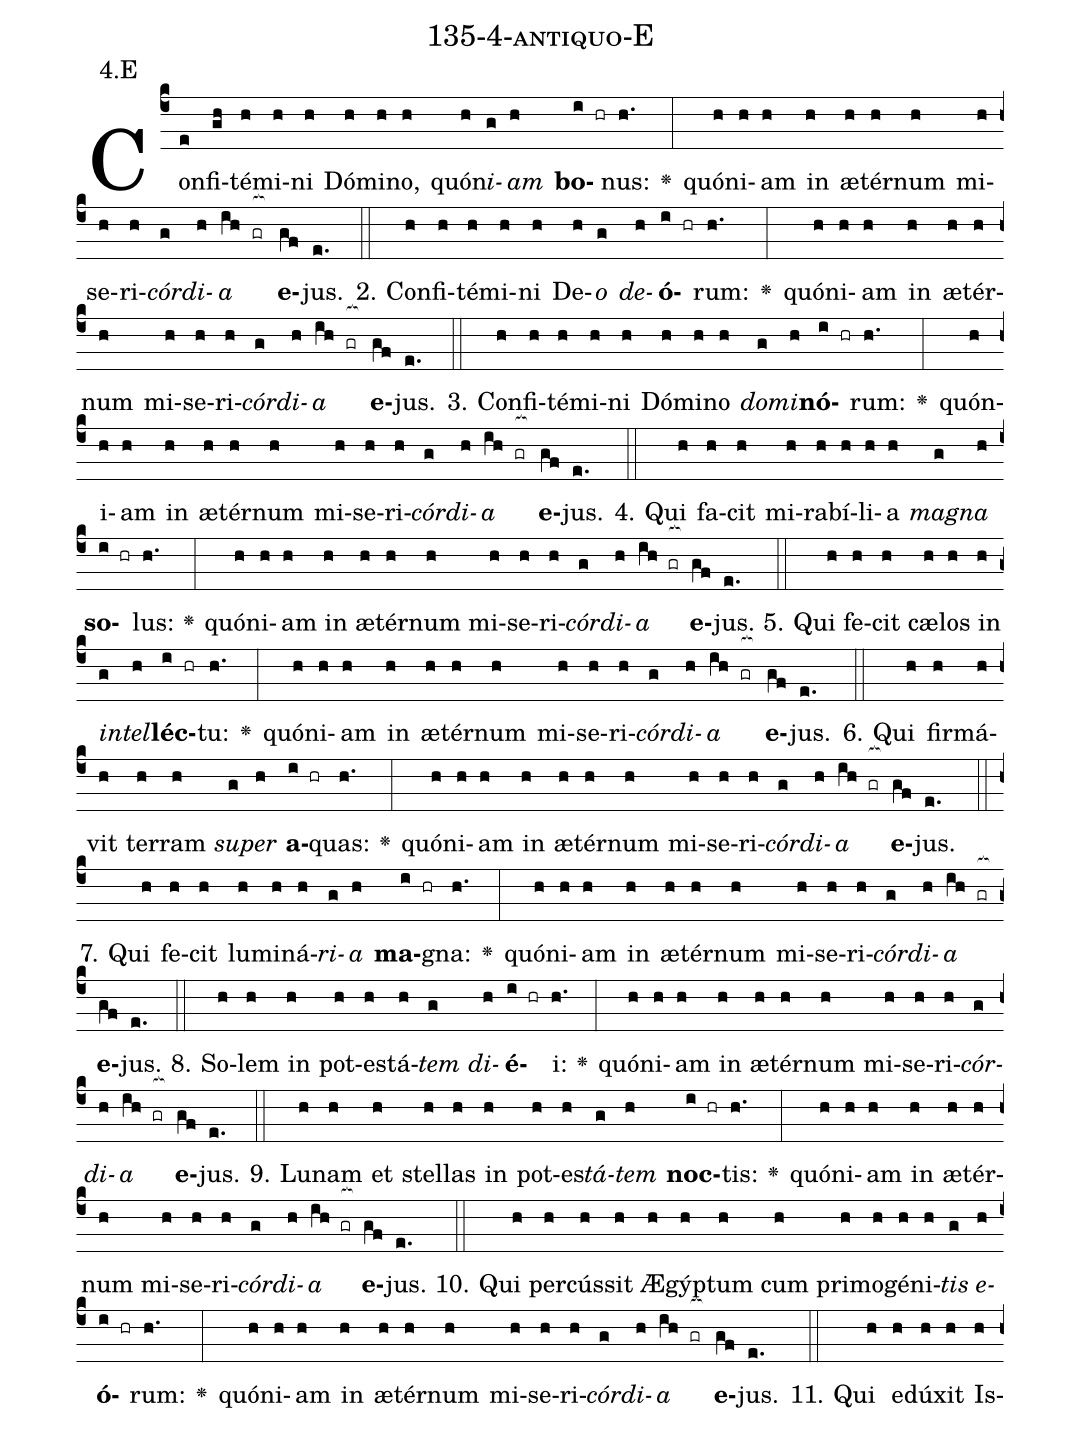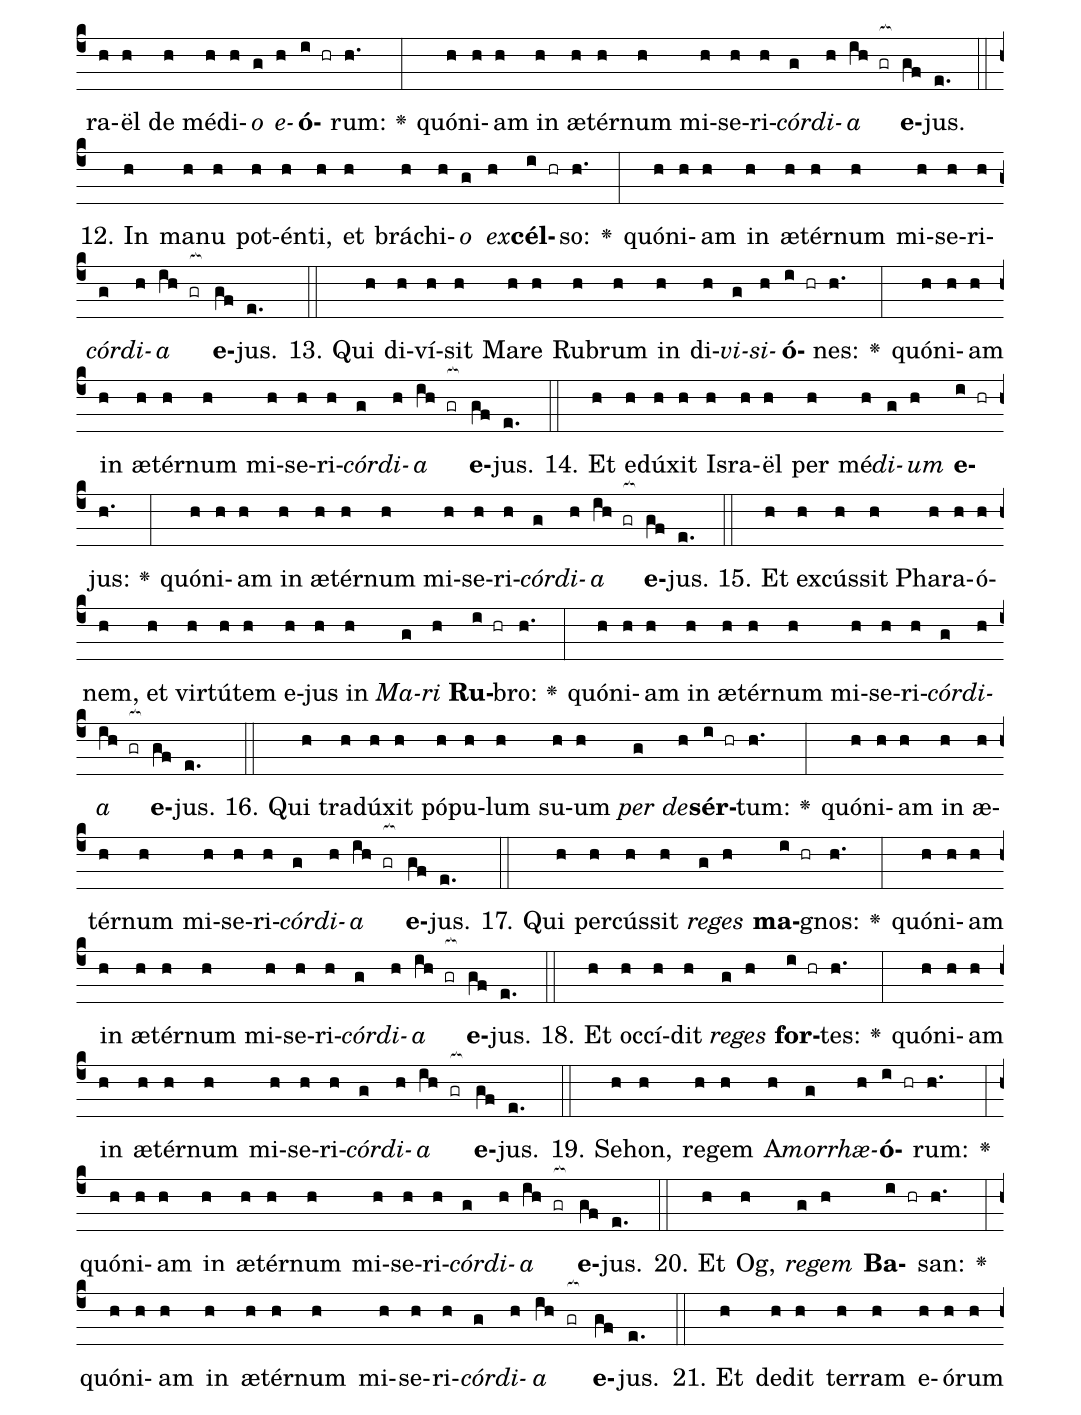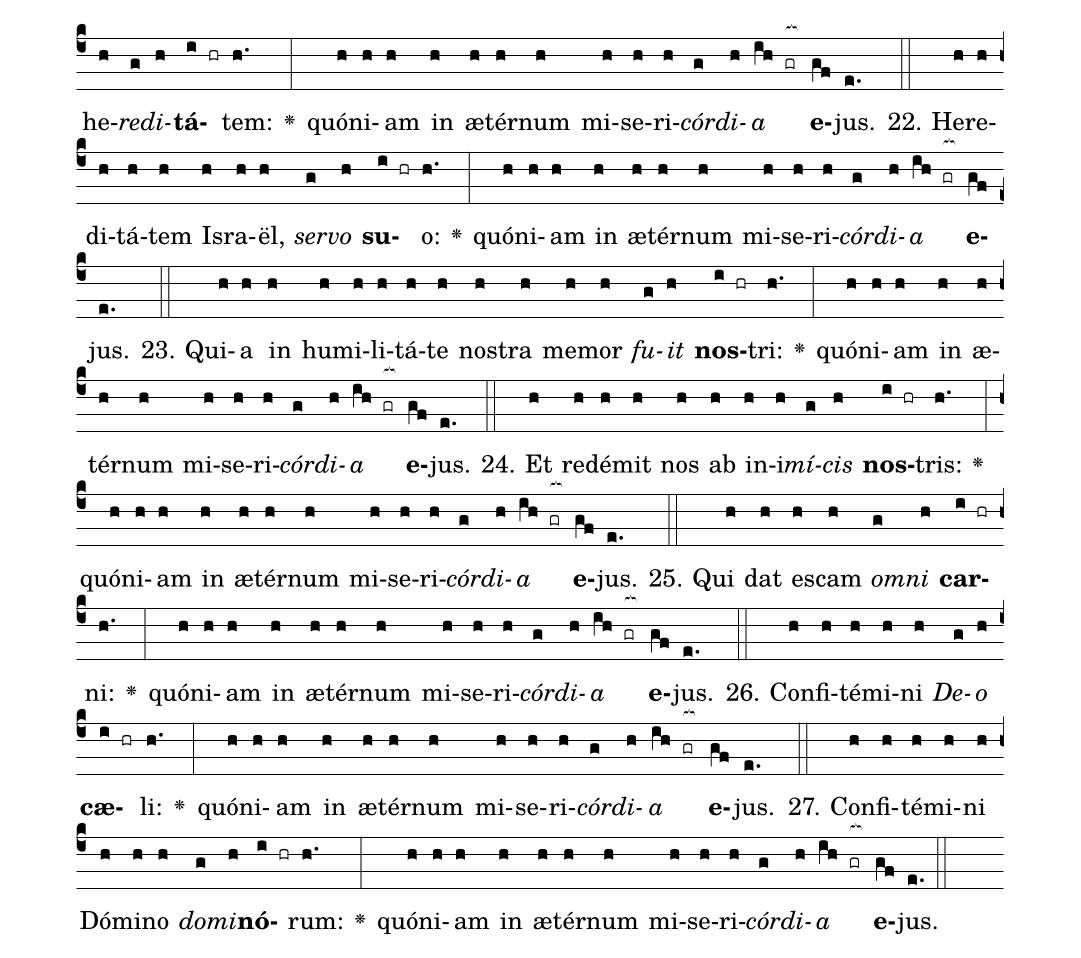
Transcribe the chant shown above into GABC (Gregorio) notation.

name: 135-4-antiquo-E;
annotation: 4.E;
%%
(c4)Con(e)fi(gh)té(h)mi(h)ni(h) Dó(h)mi(h)no,(h) quón(h)<i>i</i>(g)<i>am</i>(h) <b>bo</b>(i hr)nus:(h.) <v>\greheightstar</v>(:) quón(h)i(h)am(h) in(h) æ(h)tér(h)num(h) mi(h)se(h)ri(h)<i>cór</i>(g)<i>di</i>(h)<i>a</i>(ih gr[ocb:1{]) <b>e</b>(gf[ocb:0}])jus.(e.) (::)
2. Con(h)fi(h)té(h)mi(h)ni(h) De(h)<i>o</i>(g) <i>de</i>(h)<b>ó</b>(i hr)rum:(h.) <v>\greheightstar</v>(:) quón(h)i(h)am(h) in(h) æ(h)tér(h)num(h) mi(h)se(h)ri(h)<i>cór</i>(g)<i>di</i>(h)<i>a</i>(ih gr[ocb:1{]) <b>e</b>(gf[ocb:0}])jus.(e.) (::)
3. Con(h)fi(h)té(h)mi(h)ni(h) Dó(h)mi(h)no(h) <i>do</i>(g)<i>mi</i>(h)<b>nó</b>(i hr)rum:(h.) <v>\greheightstar</v>(:) quón(h)i(h)am(h) in(h) æ(h)tér(h)num(h) mi(h)se(h)ri(h)<i>cór</i>(g)<i>di</i>(h)<i>a</i>(ih gr[ocb:1{]) <b>e</b>(gf[ocb:0}])jus.(e.) (::)
4. Qui(h) fa(h)cit(h) mi(h)ra(h)bí(h)li(h)a(h) <i>ma</i>(g)<i>gna</i>(h) <b>so</b>(i hr)lus:(h.) <v>\greheightstar</v>(:) quón(h)i(h)am(h) in(h) æ(h)tér(h)num(h) mi(h)se(h)ri(h)<i>cór</i>(g)<i>di</i>(h)<i>a</i>(ih gr[ocb:1{]) <b>e</b>(gf[ocb:0}])jus.(e.) (::)
5. Qui(h) fe(h)cit(h) cæ(h)los(h) in(h) <i>in</i>(g)<i>tel</i>(h)<b>léc</b>(i hr)tu:(h.) <v>\greheightstar</v>(:) quón(h)i(h)am(h) in(h) æ(h)tér(h)num(h) mi(h)se(h)ri(h)<i>cór</i>(g)<i>di</i>(h)<i>a</i>(ih gr[ocb:1{]) <b>e</b>(gf[ocb:0}])jus.(e.) (::)
6. Qui(h) fir(h)má(h)vit(h) ter(h)ram(h) <i>su</i>(g)<i>per</i>(h) <b>a</b>(i hr)quas:(h.) <v>\greheightstar</v>(:) quón(h)i(h)am(h) in(h) æ(h)tér(h)num(h) mi(h)se(h)ri(h)<i>cór</i>(g)<i>di</i>(h)<i>a</i>(ih gr[ocb:1{]) <b>e</b>(gf[ocb:0}])jus.(e.) (::)
7. Qui(h) fe(h)cit(h) lu(h)mi(h)ná(h)<i>ri</i>(g)<i>a</i>(h) <b>ma</b>(i hr)gna:(h.) <v>\greheightstar</v>(:) quón(h)i(h)am(h) in(h) æ(h)tér(h)num(h) mi(h)se(h)ri(h)<i>cór</i>(g)<i>di</i>(h)<i>a</i>(ih gr[ocb:1{]) <b>e</b>(gf[ocb:0}])jus.(e.) (::)
8. So(h)lem(h) in(h) pot(h)es(h)tá(h)<i>tem</i>(g) <i>di</i>(h)<b>é</b>(i hr)i:(h.) <v>\greheightstar</v>(:) quón(h)i(h)am(h) in(h) æ(h)tér(h)num(h) mi(h)se(h)ri(h)<i>cór</i>(g)<i>di</i>(h)<i>a</i>(ih gr[ocb:1{]) <b>e</b>(gf[ocb:0}])jus.(e.) (::)
9. Lu(h)nam(h) et(h) stel(h)las(h) in(h) pot(h)es(h)<i>tá</i>(g)<i>tem</i>(h) <b>noc</b>(i hr)tis:(h.) <v>\greheightstar</v>(:) quón(h)i(h)am(h) in(h) æ(h)tér(h)num(h) mi(h)se(h)ri(h)<i>cór</i>(g)<i>di</i>(h)<i>a</i>(ih gr[ocb:1{]) <b>e</b>(gf[ocb:0}])jus.(e.) (::)
10. Qui(h) per(h)cús(h)sit(h) Æ(h)gýp(h)tum(h) cum(h) pri(h)mo(h)gé(h)ni(h)<i>tis</i>(g) <i>e</i>(h)<b>ó</b>(i hr)rum:(h.) <v>\greheightstar</v>(:) quón(h)i(h)am(h) in(h) æ(h)tér(h)num(h) mi(h)se(h)ri(h)<i>cór</i>(g)<i>di</i>(h)<i>a</i>(ih gr[ocb:1{]) <b>e</b>(gf[ocb:0}])jus.(e.) (::)
11. Qui(h) e(h)dú(h)xit(h) Is(h)ra(h)ël(h) de(h) mé(h)di(h)<i>o</i>(g) <i>e</i>(h)<b>ó</b>(i hr)rum:(h.) <v>\greheightstar</v>(:) quón(h)i(h)am(h) in(h) æ(h)tér(h)num(h) mi(h)se(h)ri(h)<i>cór</i>(g)<i>di</i>(h)<i>a</i>(ih gr[ocb:1{]) <b>e</b>(gf[ocb:0}])jus.(e.) (::)
12. In(h) ma(h)nu(h) pot(h)én(h)ti,(h) et(h) brá(h)chi(h)<i>o</i>(g) <i>ex</i>(h)<b>cél</b>(i hr)so:(h.) <v>\greheightstar</v>(:) quón(h)i(h)am(h) in(h) æ(h)tér(h)num(h) mi(h)se(h)ri(h)<i>cór</i>(g)<i>di</i>(h)<i>a</i>(ih gr[ocb:1{]) <b>e</b>(gf[ocb:0}])jus.(e.) (::)
13. Qui(h) di(h)ví(h)sit(h) Ma(h)re(h) Ru(h)brum(h) in(h) di(h)<i>vi</i>(g)<i>si</i>(h)<b>ó</b>(i hr)nes:(h.) <v>\greheightstar</v>(:) quón(h)i(h)am(h) in(h) æ(h)tér(h)num(h) mi(h)se(h)ri(h)<i>cór</i>(g)<i>di</i>(h)<i>a</i>(ih gr[ocb:1{]) <b>e</b>(gf[ocb:0}])jus.(e.) (::)
14. Et(h) e(h)dú(h)xit(h) Is(h)ra(h)ël(h) per(h) mé(h)<i>di</i>(g)<i>um</i>(h) <b>e</b>(i hr)jus:(h.) <v>\greheightstar</v>(:) quón(h)i(h)am(h) in(h) æ(h)tér(h)num(h) mi(h)se(h)ri(h)<i>cór</i>(g)<i>di</i>(h)<i>a</i>(ih gr[ocb:1{]) <b>e</b>(gf[ocb:0}])jus.(e.) (::)
15. Et(h) ex(h)cús(h)sit(h) Pha(h)ra(h)ó(h)nem,(h) et(h) vir(h)tú(h)tem(h) e(h)jus(h) in(h) <i>Ma</i>(g)<i>ri</i>(h) <b>Ru</b>(i hr)bro:(h.) <v>\greheightstar</v>(:) quón(h)i(h)am(h) in(h) æ(h)tér(h)num(h) mi(h)se(h)ri(h)<i>cór</i>(g)<i>di</i>(h)<i>a</i>(ih gr[ocb:1{]) <b>e</b>(gf[ocb:0}])jus.(e.) (::)
16. Qui(h) tra(h)dú(h)xit(h) pó(h)pu(h)lum(h) su(h)um(h) <i>per</i>(g) <i>de</i>(h)<b>sér</b>(i hr)tum:(h.) <v>\greheightstar</v>(:) quón(h)i(h)am(h) in(h) æ(h)tér(h)num(h) mi(h)se(h)ri(h)<i>cór</i>(g)<i>di</i>(h)<i>a</i>(ih gr[ocb:1{]) <b>e</b>(gf[ocb:0}])jus.(e.) (::)
17. Qui(h) per(h)cús(h)sit(h) <i>re</i>(g)<i>ges</i>(h) <b>ma</b>(i hr)gnos:(h.) <v>\greheightstar</v>(:) quón(h)i(h)am(h) in(h) æ(h)tér(h)num(h) mi(h)se(h)ri(h)<i>cór</i>(g)<i>di</i>(h)<i>a</i>(ih gr[ocb:1{]) <b>e</b>(gf[ocb:0}])jus.(e.) (::)
18. Et(h) oc(h)cí(h)dit(h) <i>re</i>(g)<i>ges</i>(h) <b>for</b>(i hr)tes:(h.) <v>\greheightstar</v>(:) quón(h)i(h)am(h) in(h) æ(h)tér(h)num(h) mi(h)se(h)ri(h)<i>cór</i>(g)<i>di</i>(h)<i>a</i>(ih gr[ocb:1{]) <b>e</b>(gf[ocb:0}])jus.(e.) (::)
19. Se(h)hon,(h) re(h)gem(h) A(h)<i>mor</i>(g)<i>rhæ</i>(h)<b>ó</b>(i hr)rum:(h.) <v>\greheightstar</v>(:) quón(h)i(h)am(h) in(h) æ(h)tér(h)num(h) mi(h)se(h)ri(h)<i>cór</i>(g)<i>di</i>(h)<i>a</i>(ih gr[ocb:1{]) <b>e</b>(gf[ocb:0}])jus.(e.) (::)
20. Et(h) Og,(h) <i>re</i>(g)<i>gem</i>(h) <b>Ba</b>(i hr)san:(h.) <v>\greheightstar</v>(:) quón(h)i(h)am(h) in(h) æ(h)tér(h)num(h) mi(h)se(h)ri(h)<i>cór</i>(g)<i>di</i>(h)<i>a</i>(ih gr[ocb:1{]) <b>e</b>(gf[ocb:0}])jus.(e.) (::)
21. Et(h) de(h)dit(h) ter(h)ram(h) e(h)ó(h)rum(h) he(h)<i>re</i>(g)<i>di</i>(h)<b>tá</b>(i hr)tem:(h.) <v>\greheightstar</v>(:) quón(h)i(h)am(h) in(h) æ(h)tér(h)num(h) mi(h)se(h)ri(h)<i>cór</i>(g)<i>di</i>(h)<i>a</i>(ih gr[ocb:1{]) <b>e</b>(gf[ocb:0}])jus.(e.) (::)
22. He(h)re(h)di(h)tá(h)tem(h) Is(h)ra(h)ël,(h) <i>ser</i>(g)<i>vo</i>(h) <b>su</b>(i hr)o:(h.) <v>\greheightstar</v>(:) quón(h)i(h)am(h) in(h) æ(h)tér(h)num(h) mi(h)se(h)ri(h)<i>cór</i>(g)<i>di</i>(h)<i>a</i>(ih gr[ocb:1{]) <b>e</b>(gf[ocb:0}])jus.(e.) (::)
23. Qui(h)a(h) in(h) hu(h)mi(h)li(h)tá(h)te(h) nos(h)tra(h) me(h)mor(h) <i>fu</i>(g)<i>it</i>(h) <b>nos</b>(i hr)tri:(h.) <v>\greheightstar</v>(:) quón(h)i(h)am(h) in(h) æ(h)tér(h)num(h) mi(h)se(h)ri(h)<i>cór</i>(g)<i>di</i>(h)<i>a</i>(ih gr[ocb:1{]) <b>e</b>(gf[ocb:0}])jus.(e.) (::)
24. Et(h) red(h)é(h)mit(h) nos(h) ab(h) in(h)i(h)<i>mí</i>(g)<i>cis</i>(h) <b>nos</b>(i hr)tris:(h.) <v>\greheightstar</v>(:) quón(h)i(h)am(h) in(h) æ(h)tér(h)num(h) mi(h)se(h)ri(h)<i>cór</i>(g)<i>di</i>(h)<i>a</i>(ih gr[ocb:1{]) <b>e</b>(gf[ocb:0}])jus.(e.) (::)
25. Qui(h) dat(h) es(h)cam(h) <i>om</i>(g)<i>ni</i>(h) <b>car</b>(i hr)ni:(h.) <v>\greheightstar</v>(:) quón(h)i(h)am(h) in(h) æ(h)tér(h)num(h) mi(h)se(h)ri(h)<i>cór</i>(g)<i>di</i>(h)<i>a</i>(ih gr[ocb:1{]) <b>e</b>(gf[ocb:0}])jus.(e.) (::)
26. Con(h)fi(h)té(h)mi(h)ni(h) <i>De</i>(g)<i>o</i>(h) <b>cæ</b>(i hr)li:(h.) <v>\greheightstar</v>(:) quón(h)i(h)am(h) in(h) æ(h)tér(h)num(h) mi(h)se(h)ri(h)<i>cór</i>(g)<i>di</i>(h)<i>a</i>(ih gr[ocb:1{]) <b>e</b>(gf[ocb:0}])jus.(e.) (::)
27. Con(h)fi(h)té(h)mi(h)ni(h) Dó(h)mi(h)no(h) <i>do</i>(g)<i>mi</i>(h)<b>nó</b>(i hr)rum:(h.) <v>\greheightstar</v>(:) quón(h)i(h)am(h) in(h) æ(h)tér(h)num(h) mi(h)se(h)ri(h)<i>cór</i>(g)<i>di</i>(h)<i>a</i>(ih gr[ocb:1{]) <b>e</b>(gf[ocb:0}])jus.(e.) (::)
